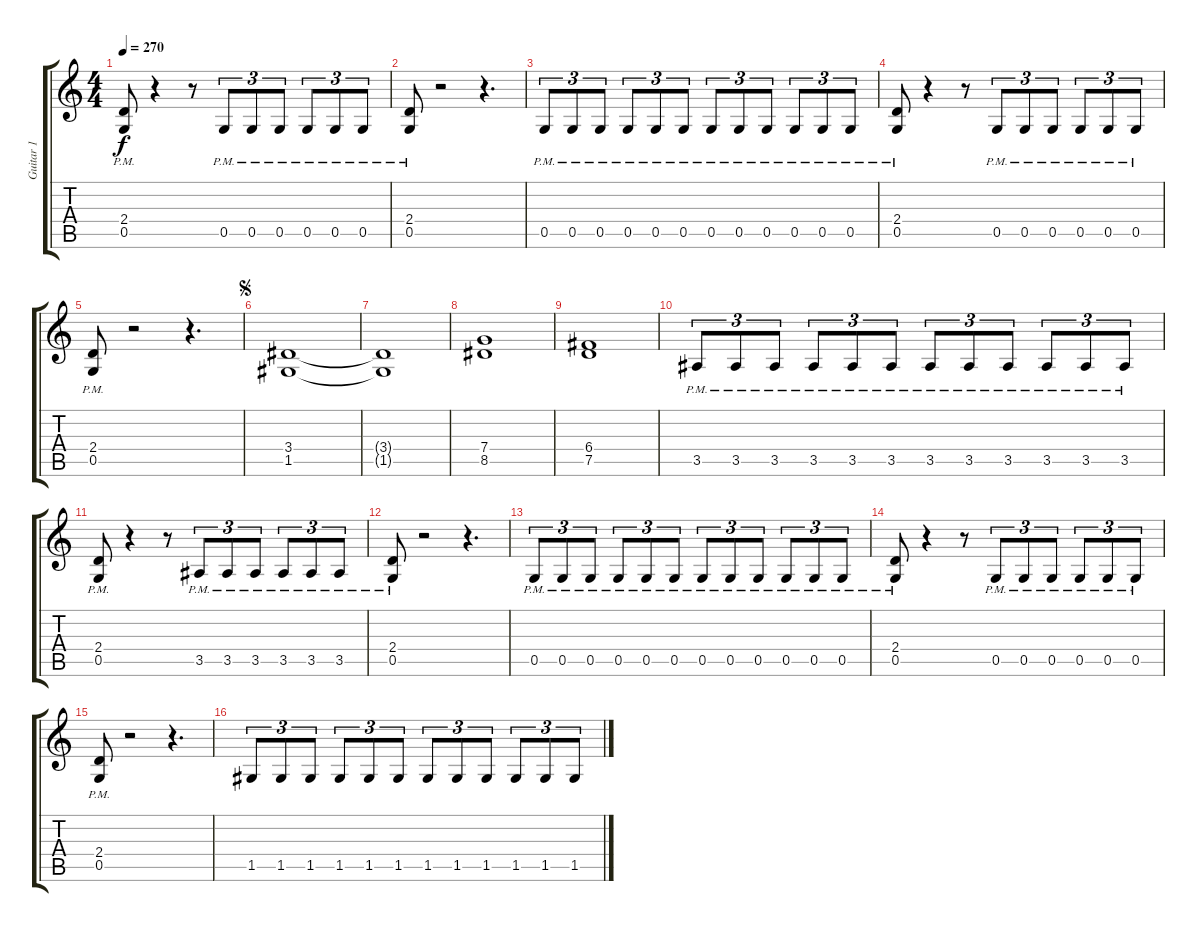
\track ("Guitar 1" "Guitar 1") {instrument distortionguitar}
\staff {score tabs}
\tuning (D4 A3 F3 C3 G2 D2) {hide}
\ts (4 4)
\tempo 270
\clef g2
\ks c
(2.4{pm} 0.5{pm}).8{dy f} r.4 r.8 0.5{pm}.8{tu (3 2)} 0.5{pm}.8{tu (3 2)} 0.5{pm}.8{tu (3 2)} 0.5{pm}.8{tu (3 2)} 0.5{pm}.8{tu (3 2)} 0.5{pm}.8{tu (3 2)} |
(2.4{pm} 0.5{pm}).8 r.2 r.4{d} |
0.5{pm}.8{tu (3 2)} 0.5{pm}.8{tu (3 2)} 0.5{pm}.8{tu (3 2)} 0.5{pm}.8{tu (3 2)} 0.5{pm}.8{tu (3 2)} 0.5{pm}.8{tu (3 2)} 0.5{pm}.8{tu (3 2)} 0.5{pm}.8{tu (3 2)} 0.5{pm}.8{tu (3 2)} 0.5{pm}.8{tu (3 2)} 0.5{pm}.8{tu (3 2)} 0.5{pm}.8{tu (3 2)} |
(2.4{pm} 0.5{pm}).8 r.4 r.8 0.5{pm}.8{tu (3 2)} 0.5{pm}.8{tu (3 2)} 0.5{pm}.8{tu (3 2)} 0.5{pm}.8{tu (3 2)} 0.5{pm}.8{tu (3 2)} 0.5{pm}.8{tu (3 2)} |
(2.4{pm} 0.5{pm}).8 r.2 r.4{d} |
\jump segno
(3.4 1.5).1 |
(3.4{t} 1.5{t}).1 |
(7.4 8.5).1 |
(6.4 7.5).1 |
3.5{pm}.8{tu (3 2)} 3.5{pm}.8{tu (3 2)} 3.5{pm}.8{tu (3 2)} 3.5{pm}.8{tu (3 2)} 3.5{pm}.8{tu (3 2)} 3.5{pm}.8{tu (3 2)} 3.5{pm}.8{tu (3 2)} 3.5{pm}.8{tu (3 2)} 3.5{pm}.8{tu (3 2)} 3.5{pm}.8{tu (3 2)} 3.5{pm}.8{tu (3 2)} 3.5{pm}.8{tu (3 2)} |
(2.4{pm} 0.5{pm}).8 r.4 r.8 3.5{pm}.8{tu (3 2)} 3.5{pm}.8{tu (3 2)} 3.5{pm}.8{tu (3 2)} 3.5{pm}.8{tu (3 2)} 3.5{pm}.8{tu (3 2)} 3.5{pm}.8{tu (3 2)} |
(2.4{pm} 0.5{pm}).8 r.2 r.4{d} |
0.5{pm}.8{tu (3 2)} 0.5{pm}.8{tu (3 2)} 0.5{pm}.8{tu (3 2)} 0.5{pm}.8{tu (3 2)} 0.5{pm}.8{tu (3 2)} 0.5{pm}.8{tu (3 2)} 0.5{pm}.8{tu (3 2)} 0.5{pm}.8{tu (3 2)} 0.5{pm}.8{tu (3 2)} 0.5{pm}.8{tu (3 2)} 0.5{pm}.8{tu (3 2)} 0.5{pm}.8{tu (3 2)} |
(2.4{pm} 0.5{pm}).8 r.4 r.8 0.5{pm}.8{tu (3 2)} 0.5{pm}.8{tu (3 2)} 0.5{pm}.8{tu (3 2)} 0.5{pm}.8{tu (3 2)} 0.5{pm}.8{tu (3 2)} 0.5{pm}.8{tu (3 2)} |
(2.4{pm} 0.5{pm}).8 r.2 r.4{d} |
1.5.8{tu (3 2)} 1.5.8{tu (3 2)} 1.5.8{tu (3 2)} 1.5.8{tu (3 2)} 1.5.8{tu (3 2)} 1.5.8{tu (3 2)} 1.5.8{tu (3 2)} 1.5.8{tu (3 2)} 1.5.8{tu (3 2)} 1.5.8{tu (3 2)} 1.5.8{tu (3 2)} 1.5.8{tu (3 2)}
